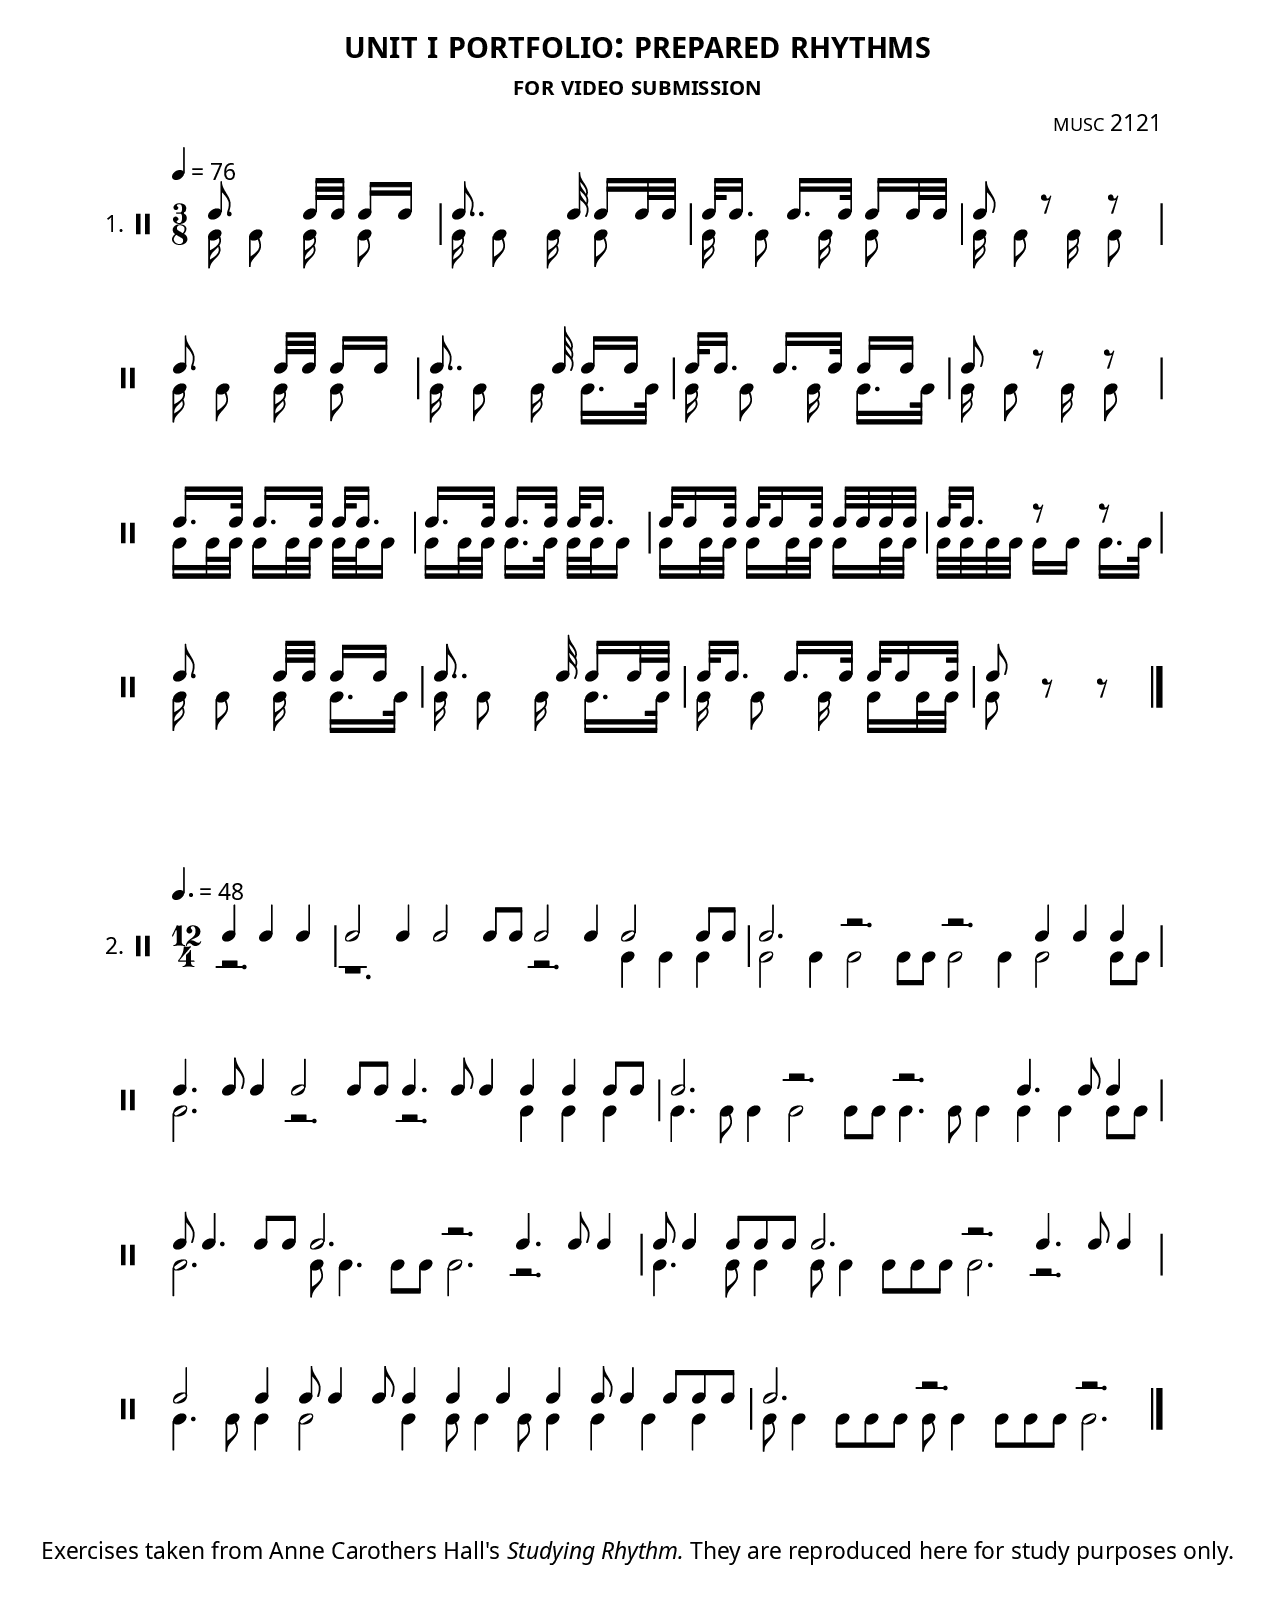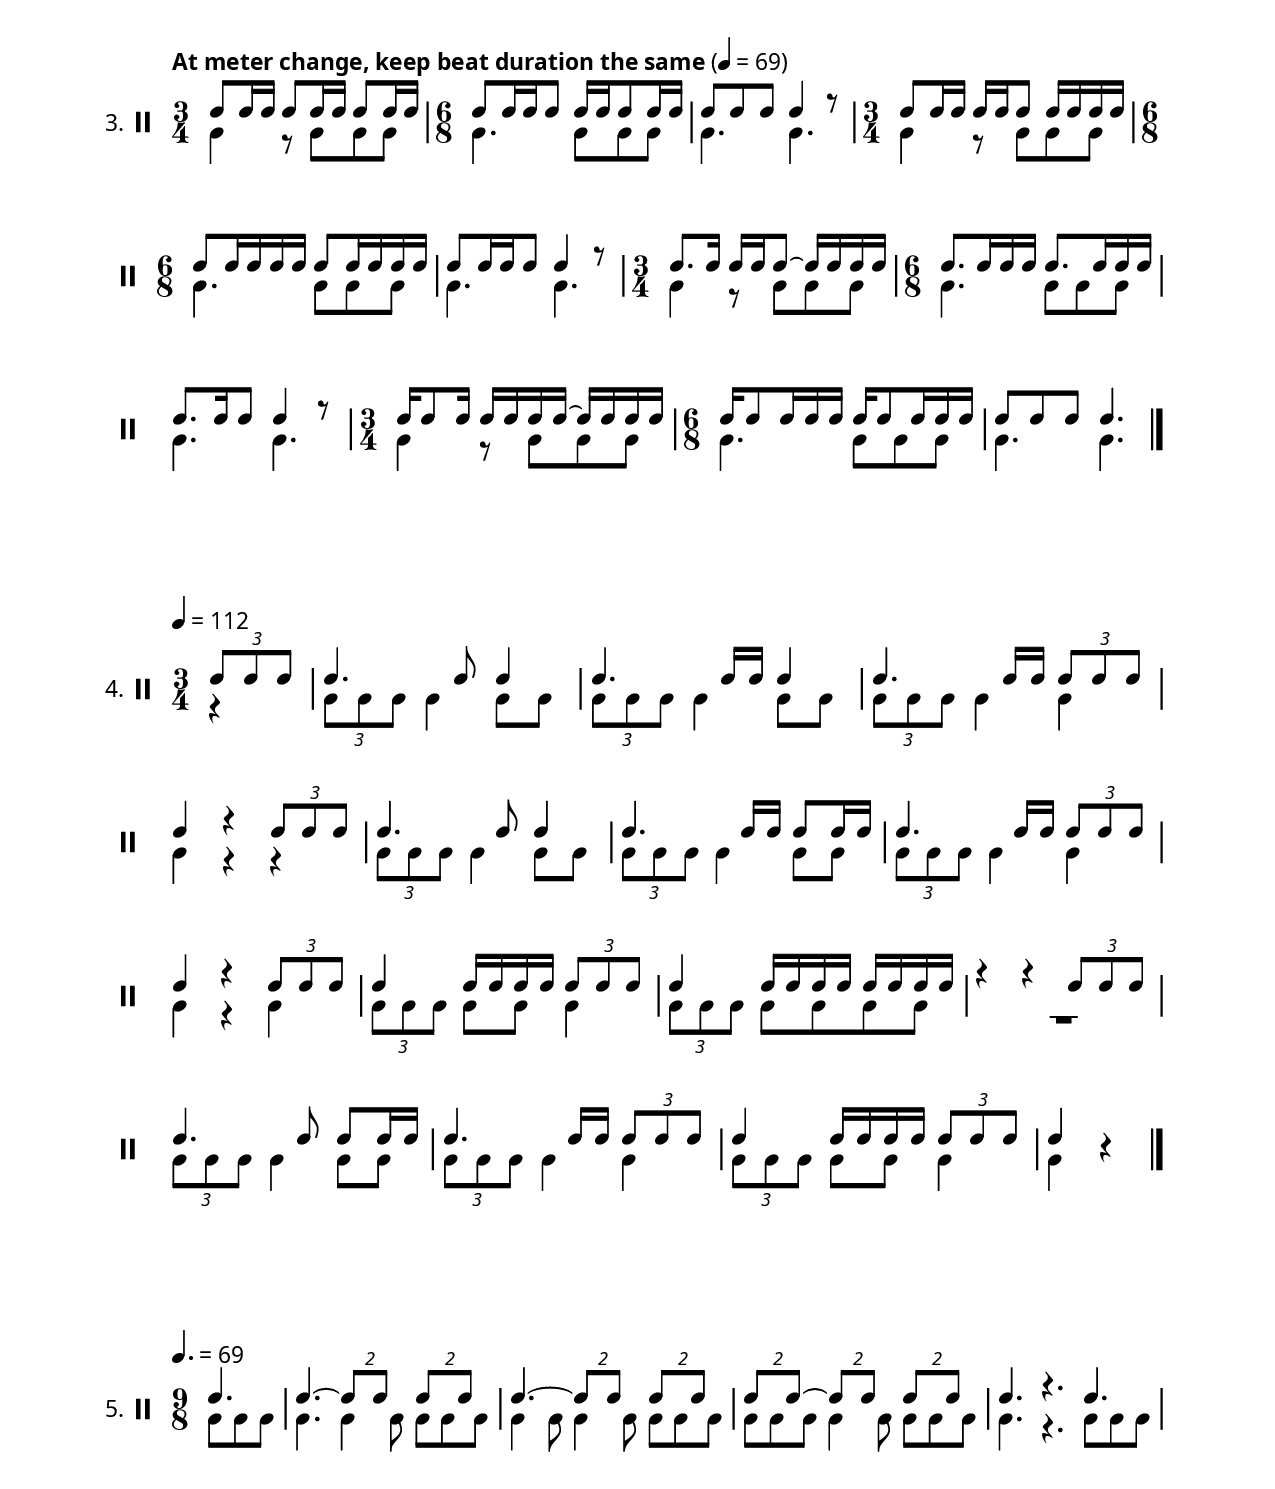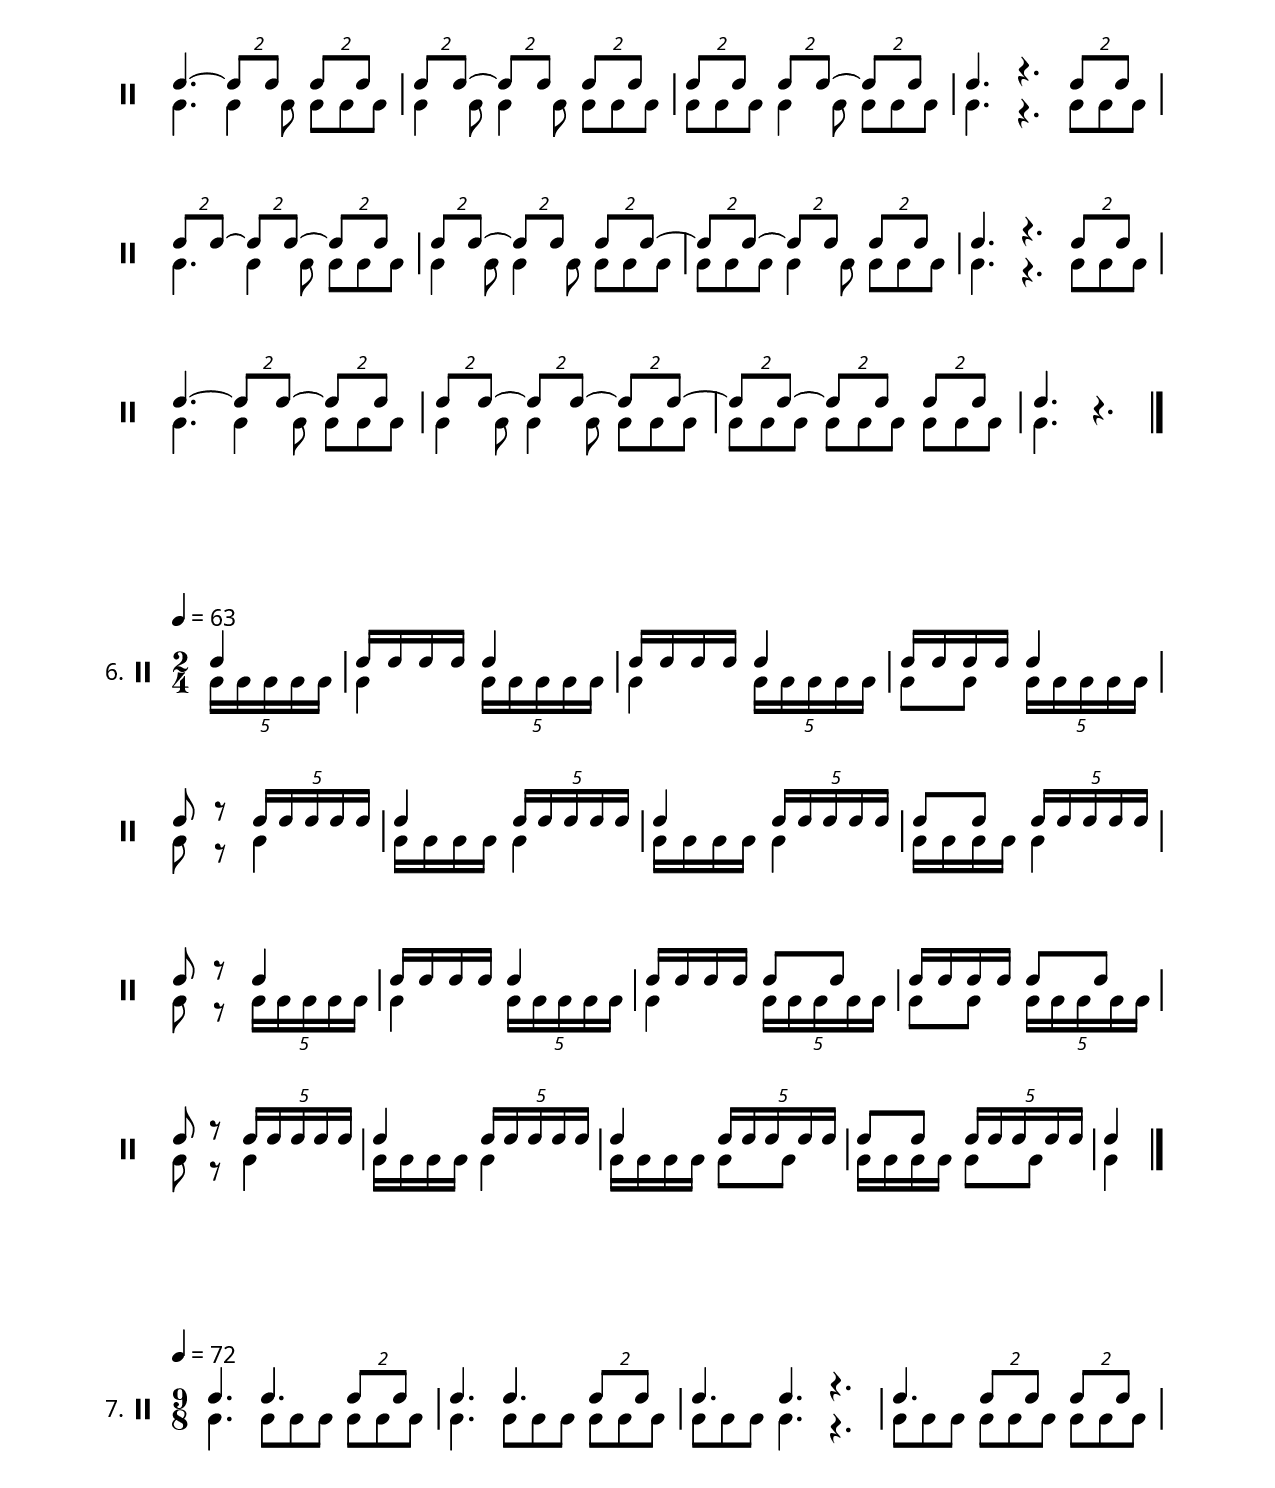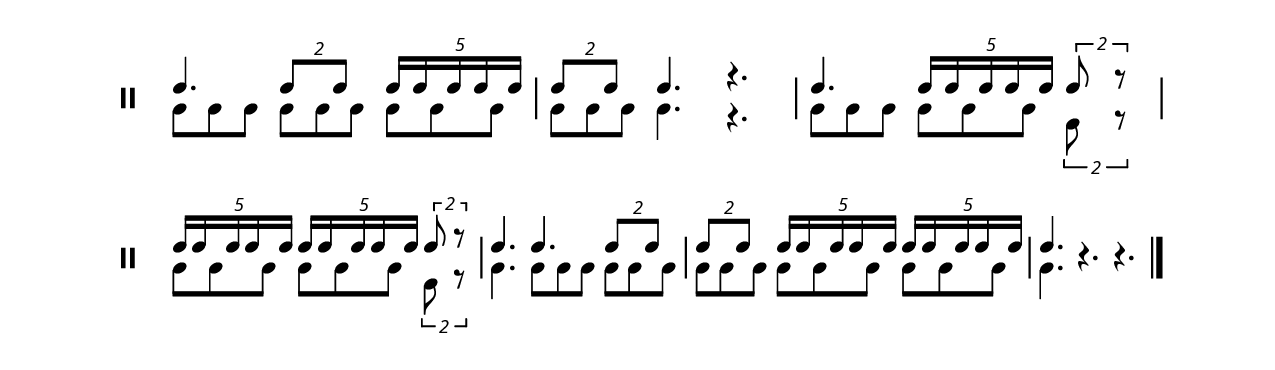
\version "2.16.2"

#(set-default-paper-size "letter")
#(set-global-staff-size 20)

\header {
	title = \markup { \smallCaps { "unit i portfolio: prepared rhythms" } }
	subtitle = \markup { \smallCaps { "for video submission" } }
	poet = ""
	composer = \markup { \smallCaps { "musc 2121" } }
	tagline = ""
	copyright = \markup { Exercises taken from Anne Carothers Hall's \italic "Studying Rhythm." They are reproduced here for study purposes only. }
	}

\paper {
	myStaffSize = #20
	#(define fonts
   (make-pango-font-tree  "Fanwood"
                          "Nimbus Sans"
                          "Luxi Mono"
;;                        "Helvetica"
;;                        "Courier"
     (/ myStaffSize 20)))
	
 	indent = 0.1\in
	top-margin = 0.5\in
	bottom-margin = 0.25\in
	line-width = 7.0\in
	ragged-right = ##f
	ragged-bottom = ##f
	ragged-last-bottom = ##t
	system-system-spacing #'minimum-distance = #14
	markup-system-spacing #'minimum-distance = #18
	score-system-spacing #'minimum-distance = #25
	last-bottom-spacing #'minimum-distance = #15
	%	page-count = #3
	print-page-number = ##f
	
}

global = {
	
}

one = <<
	\new Voice = "bass" <<
		\set Staff.instrumentName = #"1."
		\relative c' {
			\override Score.RehearsalMark #'self-alignment-X = #LEFT
			\override Score.RehearsalMark #'Y-offset = #4
			\override Score.RehearsalMark #'font-size = #2
			\override Staff.StaffSymbol #'line-count = #0
			\override Staff.BarLine #'bar-extent = #'(-2 . 2)
			\startStaff
			\clef percussion
			
			\time 3/8
			\tempo 4 = 76
			<<
				{
					\autoBeamOff
					e8. e32[ e] e16[ e]
					e8.. e32 e16[ e32 e]
					e32[ e16.] e16.[ e32] e16[ e32 e]
					e8 r r
					
					e8. e32[ e] e16[ e]
					e8.. e32 e16[ e]
					e32[ e16.] e16.[ e32] e16[ e]
					e8 r r
					
					e16.[ e32] e16.[ e32] e32[ e16.]
					e16.[ e32] e16.[ e32] e32[ e16.]
					e32[ e16 e32] e32[ e16 e32] e32[ e e e]
					e32[ e16.] r8 r
					
					e8. e32[ e] e16[ e]
					e8.. e32 e16[ e32 e32]
					e32[ e16.] e16.[ e32] e32[ e16 e32]
					e8 
				} \\
				{
					\autoBeamOff
					a,16 a8 a16 a8
					a16 a8 a16 a8
					a16 a8 a16 a8
					a16 a8 a16 a8
					
					a16 a8 a16 a8
					a16 a8 a16 a16.[ a32]
					a16 a8 a16 a16.[ a32]
					a16 a8 a16 a8
					
					a16[ a32 a] a16[ a32 a] a32[ a a16]
					a16[ a32 a] a16.[ a32] a32[ a a16]
					a16[ a32 a] a16[ a32 a] a16[ a32 a]
					a32[ a a a] a16[ a] a16.[ a32]
					
					a16 a8 a16 a16.[ a32]
					a16 a8 a16 a16.[ a32]
					a16 a8 a16 a16[ a32 a]
					a8
				}
			>>
			r8 r \bar "|." \break \autoBeamOn
		}
	>>
>>

two = <<
	\new Voice = "bass" <<
		\set Staff.instrumentName = #"2."
		\relative c' {
			\override Score.RehearsalMark #'self-alignment-X = #LEFT
			\override Score.RehearsalMark #'Y-offset = #4
			\override Score.RehearsalMark #'font-size = #2
			\override Staff.StaffSymbol #'line-count = #0
			\override Staff.BarLine #'bar-extent = #'(-2 . 2)
			\startStaff
			\clef percussion
			
			\time 12/4
			\partial 2.
			\tempo 4. = 48
			<<
				{
					e4 e e
					e2 e4 e2 e8 e e2 e4 e2 e8 e
					e2. r r e4 e e
					e4. e8 e4 e2 e8 e e4. e8 e4 e4 e e8 e
					e2. r r e4. e8 e4
					e8 e4. e8 e e2. r e4. e8 e4
					e8 e4 e8 e e e2. r e4. e8 e4
					e2 e4 e8 e4 e8 e4 e e e e8 e4 e8 e e
					e2. r r
				} \\
				{
					r2.
					r1. r2. a,4 a a
					a2 a4 a2 a8 a a2 a4 a2 a8 a
					a2. r r a4 a a
					a4. a8 a4 a2 a8 a a4. a8 a4 a a a8 a
					a2. a8 a4. a8 a a2. r
					a4. a8 a4 a8 a4 a8 a a a2. r
					a4. a8 a4 a2 a4 a8 a4 a8 a4 a a a
					a8 a4 a8 a a a a4 a8 a a a2.
				}
			>>
			\bar "|." \break
		}
	>>
>>

three = <<
	\new Voice = "bass" <<
		\set Staff.instrumentName = #"3."
		\relative c' {
			\override Score.RehearsalMark #'self-alignment-X = #LEFT
			\override Score.RehearsalMark #'Y-offset = #4
			\override Score.RehearsalMark #'font-size = #2
			\override Staff.StaffSymbol #'line-count = #0
			\override Staff.BarLine #'bar-extent = #'(-2 . 2)
			\startStaff
			\clef percussion
			

			\tempo "At meter change, keep beat duration the same" 4 = 69
			\time 3/4
			<<
				{
					e8 e16 e e8 e16 e16 e8 e16 e
					\time 6/8
					e8 e16 e e8 e16 e e8 e16 e
					e8 e e e4 r8
					\time 3/4
					e8 e16 e e e e8 e16 e e e
					\time 6/8
					e8 e16 e e e e8 e16 e e e
					e8 e16 e e8 e4 r8
					\time 3/4
					e8. e16 e e e8~ e16 e e e
					\time 6/8
					e8. e16 e e e8. e16 e e
					e8. e16 e8 e4 r8
					\time 3/4
					e16 e8 e16 e e e e~ e e e e
					\time 6/8
					e16 e8 e16 e e e e8 e16 e e
					e8 e e e4.
				} \\
				{
					a,4 r8 a a a
					a4. a8 a a
					a4. a 
					a4 r8 a a a
					a4. a8 a a
					a4. a
					a4 r8 a a a
					a4. a8 a a
					a4. a
					a4 r8 a a a
					a4. a8 a a
					a4. a
				}
			>>
			\bar "|." \break
		}
	>>
>>

four = <<
	\new Voice = "bass" <<
		\set Staff.instrumentName = #"4."
		\relative c' {
			\override Score.RehearsalMark #'self-alignment-X = #LEFT
			\override Score.RehearsalMark #'Y-offset = #4
			\override Score.RehearsalMark #'font-size = #2
			\override Staff.StaffSymbol #'line-count = #0
			\override Staff.BarLine #'bar-extent = #'(-2 . 2)
			\startStaff
			\clef percussion
			
			\time 3/4 \partial 4
			\tempo 4 = 112
			<<
				{
					\times 2/3 { e8 e e }
					e4. e8 e4
					e4. e16 e e4
					e4. e16 e \times 2/3 { e8 e e }
					e4 r \times 2/3 { e8 e e }
					e4. e8 e4
					e4. e16 e e8 e16 e
					e4. e16 e \times 2/3 { e8 e e }
					e4 r \times 2/3 { e8 e e }
					e4 e16 e e e \times 2/3 { e8 e e }
					e4 e16 e e e e e e e
					r4 r \times 2/3 { e8 e e }
					e4. e8 e e16 e
					e4. e16 e \times 2/3 { e8 e e }
					e4 e16 e e e \times 2/3 { e8 e e }
					e4
				} \\
				{
					r4
					\times 2/3 { a,8 a a } a4 a8 a
					\times 2/3 { a8 a a } a4 a8 a
					\times 2/3 { a8 a a } a4 a
					a4 r r
					\times 2/3 { a8 a a } a4 a8 a
					\times 2/3 { a8 a a } a4 a8 a
					\times 2/3 { a8 a a } a4 a
					a4 r a
					\times 2/3 { a8 a a } a8 a a4
					\times 2/3 { a8 a a } a8 a a a
					R2.
					\times 2/3 { a8 a a } a4 a8 a
					\times 2/3 { a8 a a } a4 a
					\times 2/3 { a8 a a } a8 a a4
					a4
				}
			>>
			r4 \bar "|." \break
		}
	>>
>>

five = <<
	\new Voice = "bass" <<
		\set Staff.instrumentName = #"5."
		\relative c' {
			\override Score.RehearsalMark #'self-alignment-X = #LEFT
			\override Score.RehearsalMark #'Y-offset = #4
			\override Score.RehearsalMark #'font-size = #2
			\override Staff.StaffSymbol #'line-count = #0
			\override Staff.BarLine #'bar-extent = #'(-2 . 2)
			\startStaff
			\clef percussion
			
			\time 9/8 \partial 4.
			\tempo 4. = 69
			<<
				{
					e4.
					e4.~ \times 3/2 { e8 e } \times 3/2 { e8 e }
					e4.~ \times 3/2 { e8 e } \times 3/2 { e8 e }
					\times 3/2 { e8 e~ } \times 3/2 { e8 e } \times 3/2 { e8 e }
					e4. r e
					e4.~ \times 3/2 { e8 e } \times 3/2 { e8 e }
					\times 3/2 { e8 e~ } \times 3/2 { e8 e } \times 3/2 { e8 e }
					\times 3/2 { e8 e } \times 3/2 { e8 e~ } \times 3/2 { e8 e }
					e4. r \times 3/2 { e8 e }
					\times 3/2 { e8 e~ } \times 3/2 { e8 e~ } \times 3/2 { e8 e }
					\times 3/2 { e8 e~ } \times 3/2 { e8 e } \times 3/2 { e8 e~ }
					\times 3/2 { e8 e~ } \times 3/2 { e8 e } \times 3/2 { e8 e }
					e4. r \times 3/2 { e8 e }
					e4.~ \times 3/2 { e8 e~ } \times 3/2 { e8 e }
					\times 3/2 { e8 e~ } \times 3/2 { e8 e~ } \times 3/2 { e8 e~ }
					\times 3/2 { e8 e~ } \times 3/2 { e8 e } \times 3/2 { e8 e }
					e4.
				} \\
				{
					a,8 a a
					a4. a4 a8 a a a
					a4 a8 a4 a8 a a a
					a8 a a a4 a8 a8 a a
					a4. r a8 a a
					a4. a4 a8 a a a
					a4 a8 a4 a8 a a a
					a8 a a a4 a8 a a a
					a4. r a8 a a
					a4. a4 a8 a a a
					a4 a8 a4 a8 a a a
					a8 a a a4 a8 a a a
					a4. r a8 a a
					a4. a4 a8 a a a
					a4 a8 a4 a8 a a a
					a8 a a a a a a a a
					a4.
				}
			>>
			r4. \bar "|." \break
		}
	>>
>>

six = <<
	\new Voice = "bass" <<
		\set Staff.instrumentName = #"6."
		\relative c' {
			\override Score.RehearsalMark #'self-alignment-X = #LEFT
			\override Score.RehearsalMark #'Y-offset = #4
			\override Score.RehearsalMark #'font-size = #2
			\override Staff.StaffSymbol #'line-count = #0
			\override Staff.BarLine #'bar-extent = #'(-2 . 2)
			\startStaff
			\clef percussion
			
			\time 2/4 \partial 4
			\tempo 4 = 63
			<<
				{
					e4
					e16 e e e e4
					e16 e e e e4
					e16 e e e e4
					e8 r \times 4/5 { e16 e e e e }
					e4 \times 4/5 { e16 e e e e }
					e4 \times 4/5 { e16 e e e e }
					e8 e \times 4/5 { e16 e e e e }
					e8 r e4
					e16 e e e e4
					e16 e e e e8 e
					e16 e e e e8 e
					e8 r \times 4/5 { e16 e e e e }
					e4 \times 4/5 { e16 e e e e }
					e4 \times 4/5 { e16 e e e e }
					e8 e \times 4/5 { e16 e e e e }
					e4
				} \\
				{
					\times 4/5 { a,16 a a a a }
					a4 \times 4/5 { a16 a a a a }
					a4 \times 4/5 { a16 a a a a }
					a8 a \times 4/5 { a16 a a a a }
					a8 r a4
					a16 a a a a4
					a16 a a a a4
					a16 a a a a4
					a8 r \times 4/5 { a16 a a a a }
					a4 \times 4/5 { a16 a a a a }
					a4 \times 4/5 { a16 a a a a }
					a8 a \times 4/5 { a16 a a a a }
					a8 r a4
					a16 a a a a4
					a16 a a a a8 a
					a16 a a a a8 a
					a4
				}
			>>
			\bar "|." \break
		}
	>>
>>

seven = <<
	\new Voice = "bass" <<
		\set Staff.instrumentName = #"7."
		\relative c' {
			\override Score.RehearsalMark #'self-alignment-X = #LEFT
			\override Score.RehearsalMark #'Y-offset = #4
			\override Score.RehearsalMark #'font-size = #2
			\override Staff.StaffSymbol #'line-count = #0
			\override Staff.BarLine #'bar-extent = #'(-2 . 2)
			\startStaff
			\clef percussion
			
			\time 9/8
			\tempo 4 = 72
			<<
				{
					e4. e \times 3/2 { e8 e }
					e4. e \times 3/2 { e8 e }
					e4. e r
					e4. \times 3/2 { e8 e } \times 3/2 { e8 e }
					e4. \times 3/2 { e8 e } \times 6/5 { e16 e e e e }
					\times 3/2 { e8 e } e4. r
					e4. \times 6/5 { e16 e e e e } \times 3/2 { e8 r }
					\times 6/5 { e16 e e e e } \times 6/5 { e16 e e e e } \times 3/2 { e8 r }
					e4. e \times 3/2 { e8 e }
					\times 3/2 { e8 e } \times 6/5 { e16 e e e e } \times 6/5 { e16 e e e e }
					e4.
				} \\
				{
					a,4. a8 a a a a a
					a4. a8 a a a a a
					a8 a a a4. r
					a8 a a a a a a a a
					a8 a a a a a a a a
					a8 a a a4. r
					a8 a a a a a \times 3/2 { e8 r }
					a8 a a a a a \times 3/2 { e8 r }
					a4. a8 a a a a a
					a8 a a a a a a a a
					a4.
				}
			>>
			r4. r \bar "|." \break


		}
	>>
>>


\score {
	\new Staff = "rhythm" << \global \one >>
	\layout {
		\context { \Score \remove "Bar_number_engraver" }
	}
}

\score {
	\new Staff = "rhythm" << \global \two >>
	\layout {
		\context { \Score \remove "Bar_number_engraver" }
	}
}

\score {
	\new Staff = "rhythm" << \global \three >>
	\layout {
		\context { \Score \remove "Bar_number_engraver" }
	}
}

\score {
	\new Staff = "rhythm" << \global \four >>
	\layout {
		\context { \Score \remove "Bar_number_engraver" }
	}
}

\score {
	\new Staff = "rhythm" << \global \five >>
	\layout {
		\context { \Score \remove "Bar_number_engraver" }
	}
}

\score {
	\new Staff = "rhythm" << \global \six >>
	\layout {
		\context { \Score \remove "Bar_number_engraver" }
	}
}

\score {
	\new Staff = "rhythm" << \global \seven >>
	\layout {
		\context { \Score \remove "Bar_number_engraver" }
	}
}

